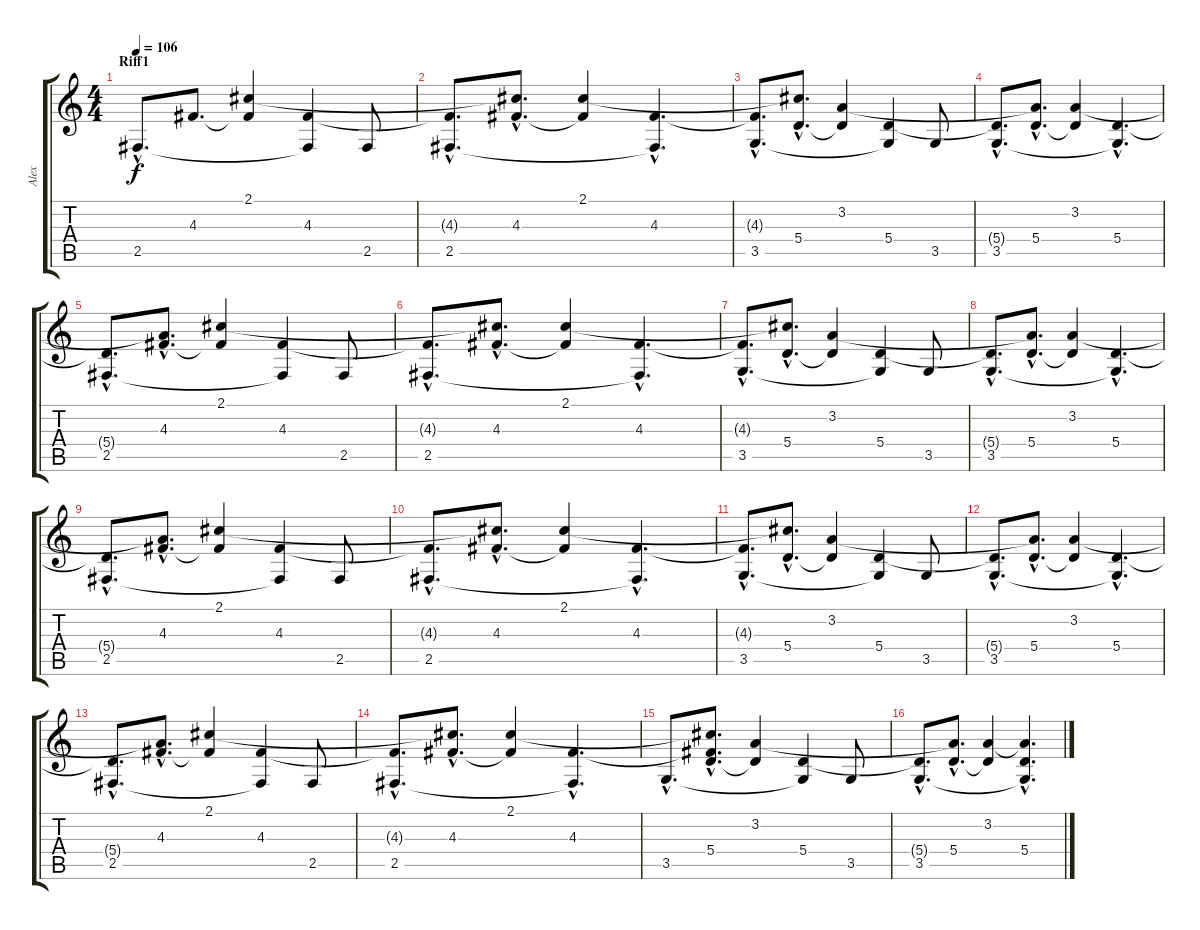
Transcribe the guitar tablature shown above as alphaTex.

\track ("Alex" "Alex") {instrument electricguitarjazz}
\staff {score tabs}
\tuning (B3 Gb3 D3 A2 E2 B1) {hide}
\ts (4 4)
\section ("" "Riff1")
\tempo 106
\clef g2
\ks c
2.5{hac}.8{d dy f instrument electricguitarjazz} 4.3.8{d} (2.1 4.3{t}).4 (4.3 2.5{t}).4 2.5.8 |
(4.3{hac t} 2.5{hac}).8{d} (2.1{hac t} 4.3{hac}).8{d} (2.1 4.3{t}).4 (4.3{hac} 2.5{hac t}).4{d} |
(4.3{hac t} 3.5{hac}).8{d} (2.1{hac t} 5.4{hac}).8{d} (3.2 5.4{t}).4 (5.4 3.5{t}).4 3.5.8 |
(5.4{hac t} 3.5{hac}).8{d} (3.2{hac t} 5.4{hac}).8{d} (3.2 5.4{t}).4 (5.4{hac} 3.5{hac t}).4{d} |
(5.4{hac t} 2.5{hac}).8{d} (3.2{hac t} 4.3).8{d} (2.1 4.3{t}).4 (4.3 2.5{t}).4 2.5.8 |
(4.3{hac t} 2.5{hac}).8{d} (2.1{hac t} 4.3{hac}).8{d} (2.1 4.3{t}).4 (4.3{hac} 2.5{hac t}).4{d} |
(4.3{hac t} 3.5{hac}).8{d} (2.1{hac t} 5.4{hac}).8{d} (3.2 5.4{t}).4 (5.4 3.5{t}).4 3.5.8 |
(5.4{hac t} 3.5{hac}).8{d} (3.2{hac t} 5.4{hac}).8{d} (3.2 5.4{t}).4 (5.4{hac} 3.5{hac t}).4{d} |
(5.4{hac t} 2.5{hac}).8{d} (3.2{hac t} 4.3).8{d} (2.1 4.3{t}).4 (4.3 2.5{t}).4 2.5.8 |
(4.3{hac t} 2.5{hac}).8{d} (2.1{hac t} 4.3{hac}).8{d} (2.1 4.3{t}).4 (4.3{hac} 2.5{hac t}).4{d} |
(4.3{hac t} 3.5{hac}).8{d} (2.1{hac t} 5.4{hac}).8{d} (3.2 5.4{t}).4 (5.4 3.5{t}).4 3.5.8 |
(5.4{hac t} 3.5{hac}).8{d} (3.2{hac t} 5.4{hac}).8{d} (3.2 5.4{t}).4 (5.4{hac} 3.5{hac t}).4{d} |
(5.4{hac t} 2.5{hac}).8{d} (3.2{hac t} 4.3).8{d} (2.1 4.3{t}).4 (4.3 2.5{t}).4 2.5.8 |
(4.3{hac t} 2.5{hac}).8{d} (2.1{hac t} 4.3{hac}).8{d} (2.1 4.3{t}).4 (4.3{hac} 2.5{hac t}).4{d} |
3.5{hac}.8{d} (2.1{hac t} 4.3{hac t} 5.4{hac}).8{d} (3.2 5.4{t}).4 (5.4 3.5{t}).4 3.5.8 |
(5.4{hac t} 3.5{hac}).8{d} (3.2{hac t} 5.4{hac}).8{d} (3.2 5.4{t}).4 (3.2{hac t} 5.4{hac} 3.5{hac t}).4{d}
